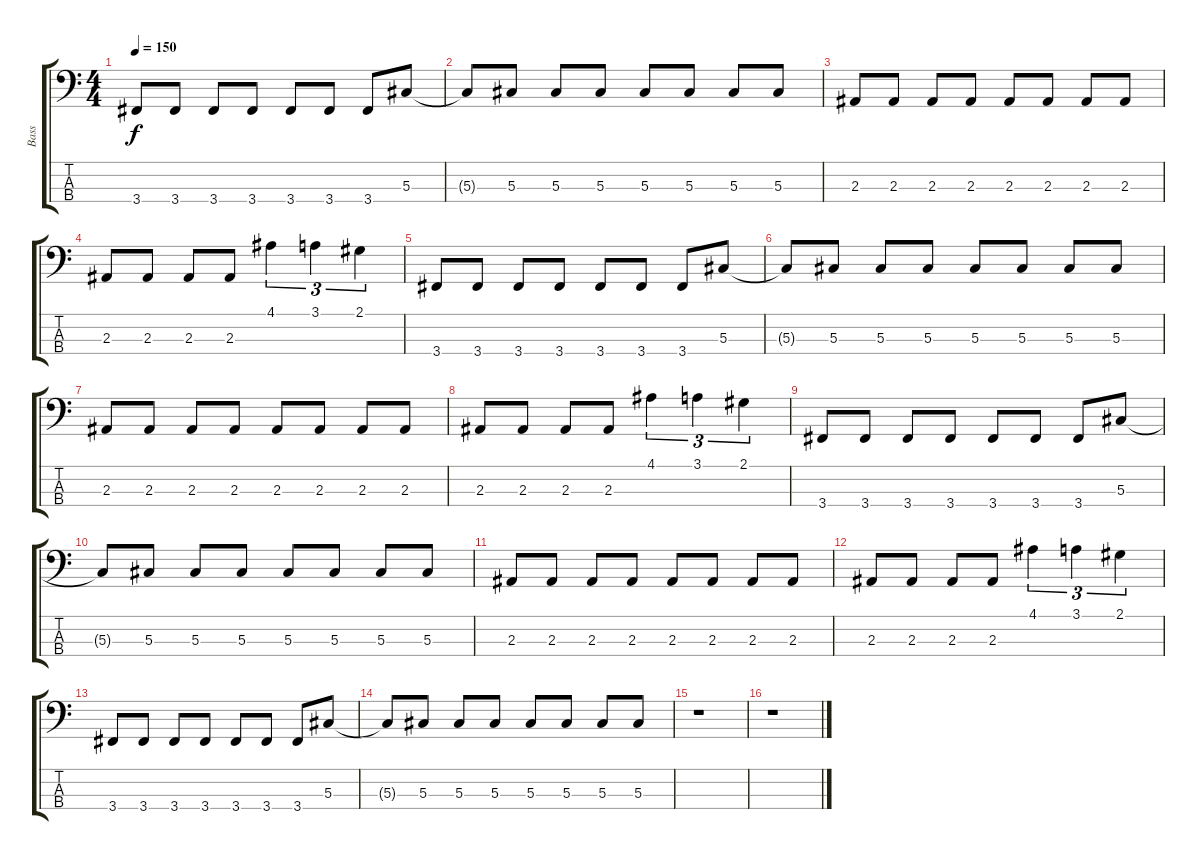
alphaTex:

\track ("Bass" "Bass") {instrument electricbasspick}
\staff {score tabs}
\tuning (Gb2 Db2 Ab1 Eb1) {hide}
\ts (4 4)
\tempo 150
\clef f4
\ks c
3.4.8{dy f} 3.4.8 3.4.8 3.4.8 3.4.8 3.4.8 3.4.8 5.3.8 |
5.3{t}.8 5.3.8 5.3.8 5.3.8 5.3.8 5.3.8 5.3.8 5.3.8 |
2.3.8 2.3.8 2.3.8 2.3.8 2.3.8 2.3.8 2.3.8 2.3.8 |
2.3.8 2.3.8 2.3.8 2.3.8 4.1.4{tu (3 2)} 3.1.4{tu (3 2)} 2.1.4{tu (3 2)} |
3.4.8 3.4.8 3.4.8 3.4.8 3.4.8 3.4.8 3.4.8 5.3.8 |
5.3{t}.8 5.3.8 5.3.8 5.3.8 5.3.8 5.3.8 5.3.8 5.3.8 |
2.3.8 2.3.8 2.3.8 2.3.8 2.3.8 2.3.8 2.3.8 2.3.8 |
2.3.8 2.3.8 2.3.8 2.3.8 4.1.4{tu (3 2)} 3.1.4{tu (3 2)} 2.1.4{tu (3 2)} |
3.4.8 3.4.8 3.4.8 3.4.8 3.4.8 3.4.8 3.4.8 5.3.8 |
5.3{t}.8 5.3.8 5.3.8 5.3.8 5.3.8 5.3.8 5.3.8 5.3.8 |
2.3.8 2.3.8 2.3.8 2.3.8 2.3.8 2.3.8 2.3.8 2.3.8 |
2.3.8 2.3.8 2.3.8 2.3.8 4.1.4{tu (3 2)} 3.1.4{tu (3 2)} 2.1.4{tu (3 2)} |
3.4.8 3.4.8 3.4.8 3.4.8 3.4.8 3.4.8 3.4.8 5.3.8 |
5.3{t}.8 5.3.8 5.3.8 5.3.8 5.3.8 5.3.8 5.3.8 5.3.8 |
\section ("" "")
r.1 |
r.1
